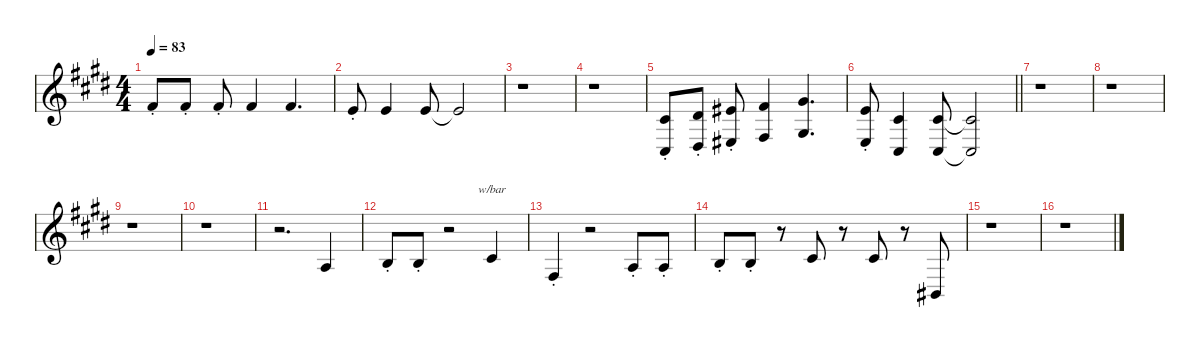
\defaultSystemsLayout 4
\hideDynamics
\bracketExtendMode nobrackets
\singleTrackTrackNamePolicy hidden
\multiTrackTrackNamePolicy hidden
\firstSystemTrackNameMode fullname
\firstSystemTrackNameOrientation horizontal
\otherSystemsTrackNameOrientation horizontal
\track ("Cuivres 3" "tpt.") {defaultSystemsLayout 16 instrument trumpet}
\staff {score}
\tuning (E4 B3 G3 D3 A2 E2)
\displaytranspose 2
\ts (4 4)
\tempo 83
\clef g2
\ks c#minor
5.2{st acc #}.8{dy f beam Up} 5.2{st acc #}.8{beam Up} 5.2{st acc #}.8{beam Up} 5.2{acc #}.4{beam Up} 5.2{acc #}.4{d beam Up} |
3.2{st acc forcenatural}.8{beam Up} 3.2{acc forcenatural}.4{beam Up} 3.2{acc forcenatural}.8{beam Up} 3.2{t acc forcenatural}.2{beam Up} |
r.1{beam Down} |
r.1{beam Down} |
(4.3{st acc #} 2.5{st acc #}).8{beam Up} (6.3{st acc #} 4.5{st acc #}).8{beam Up} (4.2{st acc #} 1.4{st acc #}).8{beam Up} (5.2{acc #} 2.4{acc #}).4{beam Up} (7.2{acc #} 4.4{acc #}).4{d beam Up} |
\barLineRight lightlight
(3.2{st acc forcenatural} 0.4{st acc forcenatural}).8{beam Up} (4.3{acc #} 2.5{acc #}).4{beam Up} (4.3{acc #} 2.5{acc #}).8{beam Up} (2.5{t acc #} 4.3{t acc #}).2{beam Up} |
r.1{beam Down} |
r.1{beam Down} |
r.1{beam Down} |
r.1{beam Down} |
r.2{d beam Down} 0.3{acc forcenatural}.4{beam Up} |
2.3{st acc forcenatural}.8{beam Up} 2.3{st acc forcenatural}.8{beam Up} r.2{beam Up} 4.3{acc #}.4{tbe (custom default 0 0 30 -4 30 -4 60 -4) beam Up} |
2.4{st acc #}.4{beam Up} r.2{beam Up} 0.3{st acc forcenatural}.8{beam Up} 0.3{st acc forcenatural}.8{beam Up} |
2.3{st acc forcenatural}.8{beam Up} 2.3{st acc forcenatural}.8{beam Up} r.8{beam Up} 4.3{acc #}.8{beam Up} r.8{beam Up} 4.3{acc #}.8{beam Up} r.8{beam Up} 1.5{acc #}.8{beam Up} |
r.1{beam Down} |
r.1{beam Down}
